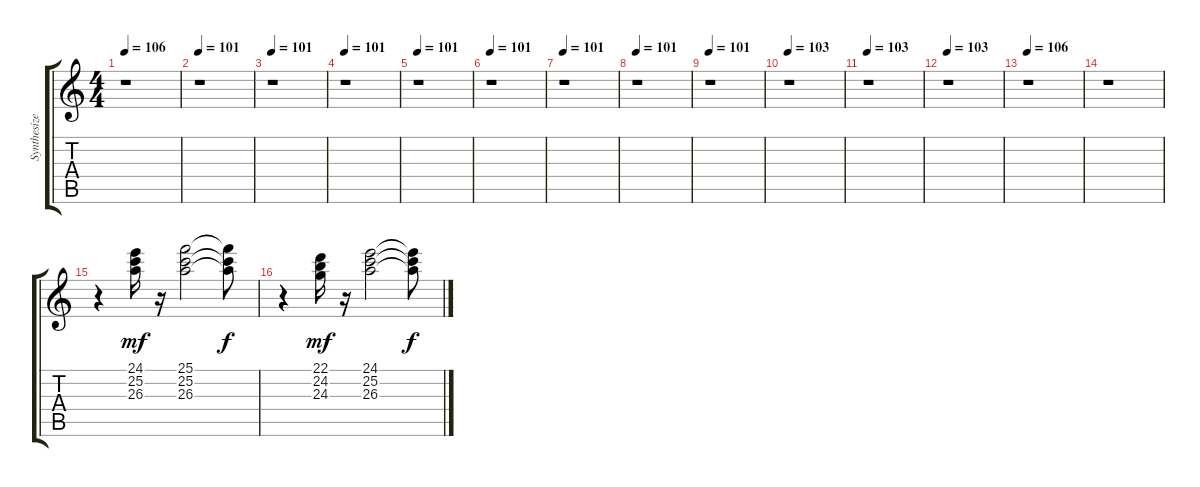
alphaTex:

\track ("Synthesizer I" "Synthesize") {instrument pad3polysynth}
\staff {score tabs}
\tuning (E4 B3 G3 D3 A2 E2) {hide}
\ts (4 4)
\tempo 106
\clef g2
\ks c
r.1{dy f} |
\tempo 101
r.1 |
\tempo 101
r.1 |
\tempo 101
r.1 |
\tempo 101
r.1 |
\tempo 101
r.1 |
\tempo 101
r.1 |
\tempo 101
r.1 |
\tempo 101
r.1 |
\tempo 103
r.1 |
\tempo 103
r.1 |
\tempo 103
r.1 |
\tempo 106
r.1 |
r.1 |
r.4 (24.1 25.2 26.3).16{dy mf} r.16 (25.1 25.2 26.3).2 (25.1{t} 25.2{t} 26.3{t}).8{dy f} |
r.4 (22.1 24.2 24.3).16{dy mf} r.16 (24.1 25.2 26.3).2 (24.1{t} 25.2{t} 26.3{t}).8{dy f}
